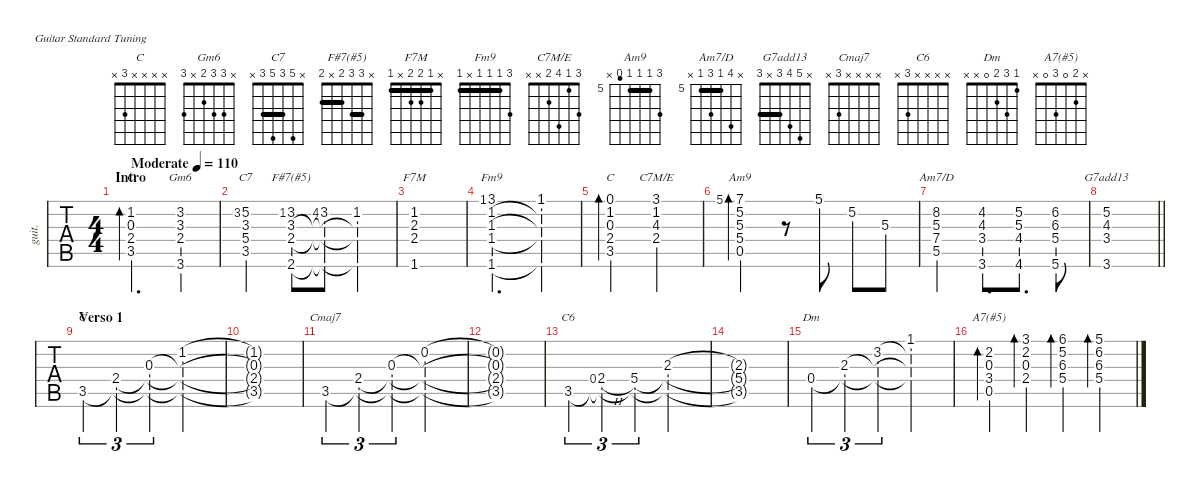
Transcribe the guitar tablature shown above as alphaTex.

\defaultSystemsLayout 4
\hideDynamics
\useSystemSignSeparator
\otherSystemsTrackNameOrientation horizontal
\extendBarLines
\track ("Guitarra" "guit.") {instrument electricguitarjazz}
\staff {tabs}
\tuning (E4 B3 G3 D3 A2 E2)
\chord ("C" x 1 0 2 3 x) {showfingering false}
\chord ("Gm6" x 3 3 2 x 3) {showfingering false}
\chord ("C7" x 5 3 5 3 x) {showfingering false barre 3}
\chord ("F#7(#5)" x 3 3 2 x 2) {showfingering false barre (2 3)}
\chord ("F7M" x 1 2 2 x 1) {showfingering false barre 1}
\chord ("Fm9" 3 1 1 1 x 1) {showfingering false barre (1 1 1)}
\chord ("C" 0 1 0 2 3 x) {showfingering false}
\chord ("C7M/E" 3 1 4 2 x x) {showfingering false}
\chord ("Am9" 7 5 5 5 4 x) {firstfret 5 showfingering false barre (5 5)}
\chord ("Am7/D" x 8 5 7 5 x) {firstfret 5 showfingering false barre 5}
\chord ("G7add13" x 5 4 3 x 3) {showfingering false barre 3}
\chord ("C" x x x x 3 x) {showfingering false}
\chord ("Cmaj7" x x x x 3 x) {showfingering false}
\chord ("C6" x x x x 3 x) {showfingering false}
\chord ("Dm" 1 3 2 0 x x) {showfingering false}
\chord ("A7(#5)" x 2 0 3 0 x) {showfingering false}
\ts (4 4)
\beaming (8 2 2 2 2)
\section ("" "Intro")
\tempo (110 "Moderate")
\clef g2
\ks c
(1.2 0.3 2.4 3.5).2{d bd 60 ch "C" dy f instrument electricguitarjazz beam Up} (3.2 3.3{acc #} 2.4 3.6).4{ch "Gm6" beam Up} |
3.2.8{gr dy mf beam Up} (5.2 3.3{acc #} 5.4 3.5).2{ch "C7" dy f beam Up} 1.2.8{gr dy mf beam Up} (3.2 3.3{acc #} 2.4 2.6{acc #}).8{ch "F#7(#5)" dy f beam Up} (4.2{acc #} 3.3{t acc #} 2.4{t} 2.6{t acc #}).8{gr dy mf beam Up} (3.2 3.3{t acc #} 2.4{t} 2.6{t acc #}).8{dy f} (1.2 3.3{t acc #} 2.4{t} 2.6{t acc #}).4{beam Up} |
(1.2 2.3 2.4 1.6).1{ch "F7M" beam Up} |
1.1.8{gr dy mf beam Up} (3.1 1.2 1.3{acc #} 1.4{acc #} 1.6).2{d ch "Fm9" dy f beam Up} (1.1 1.2{t} 1.3{t acc #} 1.4{t acc #} 1.6{t}).4{beam Up} |
(0.1 1.2 0.3 2.4 3.5).2{bd 60 ch "C" beam Up} (3.1 1.2 4.3 2.4).2{ch "C7M/E" beam Down} |
5.1.8{gr dy mf beam Up} (7.1 5.2 5.3 5.4 0.5).2{bd 60 ch "Am9" dy f beam Up} r.8{beam Up} 5.1.8{beam Down} 5.2.8{beam Down} 5.3.8{beam Down} |
(8.2 5.3 7.4 5.5).2{ch "Am7/D" beam Down} (4.2{acc #} 4.3 3.4 3.6).8{d beam Up} (5.2 5.3 4.4{acc #} 4.6{acc #}).8{d beam Up} (6.2 6.3{acc #} 5.4 5.6).8{beam Up} |
\barLineRight lightlight
(5.2 4.3 3.4 3.6).1{ch "G7add13" beam Up} |
\section ("" "Verso 1")
3.5.4{tu (3 2) ch "C"} (2.4 3.5{t}).4{tu (3 2)} (0.3 2.4{t} 3.5{t}).4{tu (3 2)} (1.2 0.3{t} 2.4{t} 3.5{t}).2 |
(1.2{t} 0.3{t} 2.4{t} 3.5{t}).1{dy mf} |
3.5.4{tu (3 2) ch "Cmaj7" dy f beam Up} (2.4 3.5{t}).4{tu (3 2) beam Up} (0.3 3.5{t} 2.4{t}).4{tu (3 2) beam Up} (0.2 3.5{t} 2.4{t} 0.3{t}).2{beam Up} |
(3.5{t} 2.4{t} 0.3{t} 0.2{t}).1{dy mf} |
3.5.4{tu (3 2) ch "C6" dy f} (0.4 3.5{t}).8{gr dy mf} (2.4{h} 3.5{t}).4{tu (3 2) dy f} (5.4 3.5{t}).4{tu (3 2)} (2.3 5.4{t} 3.5{t}).2 |
(2.3{t} 5.4{t} 3.5{t}).1 |
0.4.4{tu (3 2) ch "Dm"} (2.3 0.4{t}).4{tu (3 2)} (3.2 2.3{t} 0.4{t}).4{tu (3 2)} (1.1 3.2{t} 2.3{t} 0.4{t}).2 |
(2.2{acc #} 0.3 3.4 0.5).4{bd 60 ch "A7(#5)" beam Up} (3.1 2.2{acc #} 0.3 2.4).4{bd 60 beam Down} (6.1{acc #} 5.2 6.3{acc #} 5.4).4{bd 60 beam Down} (5.1 6.2 6.3{acc #} 5.4).4{bd 60 beam Down}
